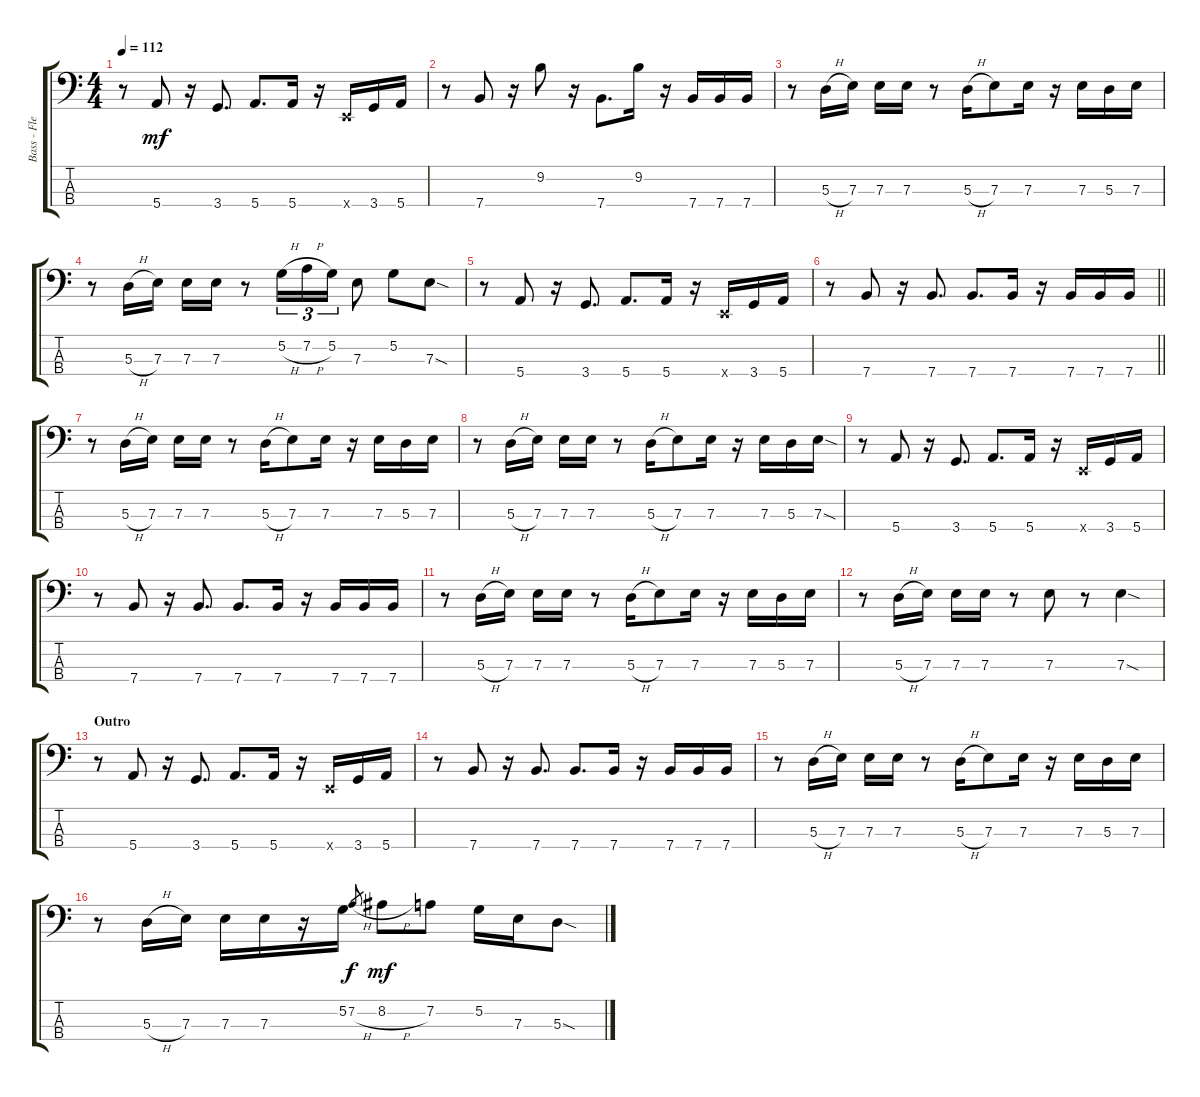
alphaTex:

\track ("Bass - Flea" "Bass - Fle") {instrument electricbassfinger}
\staff {score tabs}
\tuning (G2 D2 A1 E1) {hide}
\ts (4 4)
\tempo 112
\clef f4
\ks c
r.8{dy mf} 5.4.8 r.16 3.4.8{d} 5.4.8{d} 5.4.16 r.16 0.4{x}.16 3.4.16 5.4.16 |
r.8 7.4.8 r.16 9.2.8 r.16 7.4.8{d} 9.2.16 r.16 7.4.16 7.4.16 7.4.16 |
r.8 5.3{h}.16 7.3.16 7.3.16 7.3.16 r.8 5.3{h}.16 7.3.8 7.3.16 r.16 7.3.16 5.3.16 7.3.16 |
r.8 5.3{h}.16 7.3.16 7.3.16 7.3.16 r.8 5.2{h}.16{tu (3 2)} 7.2{h}.16{tu (3 2)} 5.2.16{tu (3 2)} 7.3.8 5.2.8 7.3{sod}.8 |
r.8 5.4.8 r.16 3.4.8{d} 5.4.8{d} 5.4.16 r.16 0.4{x}.16 3.4.16 5.4.16 |
\barLineRight lightlight
r.8 7.4.8 r.16 7.4.8{d} 7.4.8{d} 7.4.16 r.16 7.4.16 7.4.16 7.4.16 |
r.8 5.3{h}.16 7.3.16 7.3.16 7.3.16 r.8 5.3{h}.16 7.3.8 7.3.16 r.16 7.3.16 5.3.16 7.3.16 |
r.8 5.3{h}.16 7.3.16 7.3.16 7.3.16 r.8 5.3{h}.16 7.3.8 7.3.16 r.16 7.3.16 5.3.16 7.3{sod}.16 |
r.8 5.4.8 r.16 3.4.8{d} 5.4.8{d} 5.4.16 r.16 0.4{x}.16 3.4.16 5.4.16 |
r.8 7.4.8 r.16 7.4.8{d} 7.4.8{d} 7.4.16 r.16 7.4.16 7.4.16 7.4.16 |
r.8 5.3{h}.16 7.3.16 7.3.16 7.3.16 r.8 5.3{h}.16 7.3.8 7.3.16 r.16 7.3.16 5.3.16 7.3.16 |
r.8 5.3{h}.16 7.3.16 7.3.16 7.3.16 r.8 7.3.8 r.8 7.3{sod}.4 |
\section ("" "Outro")
r.8 5.4.8 r.16 3.4.8{d} 5.4.8{d} 5.4.16 r.16 0.4{x}.16 3.4.16 5.4.16 |
r.8 7.4.8 r.16 7.4.8{d} 7.4.8{d} 7.4.16 r.16 7.4.16 7.4.16 7.4.16 |
r.8 5.3{h}.16 7.3.16 7.3.16 7.3.16 r.8 5.3{h}.16 7.3.8 7.3.16 r.16 7.3.16 5.3.16 7.3.16 |
r.8 5.3{h}.16 7.3.16 7.3.16 7.3.16 r.16 5.2.16 7.2{h}.8{gr dy f} 8.2{h}.8{dy mf} 7.2.8 5.2.16 7.3.16 5.3{sod}.8
